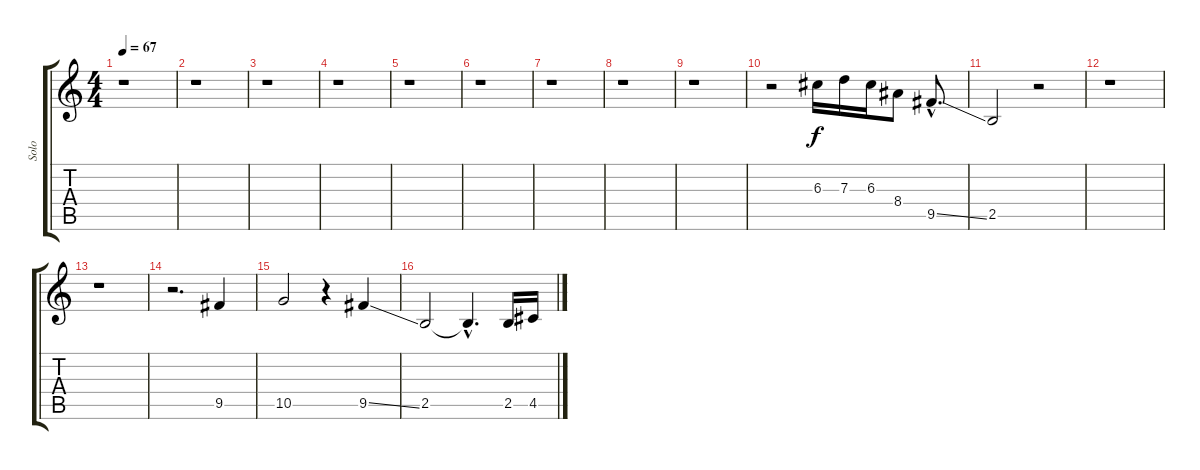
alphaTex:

\track ("Solo" "Solo") {instrument overdrivenguitar}
\staff {score tabs}
\tuning (E4 B3 G3 D3 A2 E2) {hide}
\ts (4 4)
\tempo 67
\clef g2
\ks c
r.1{dy f instrument overdrivenguitar} |
r.1 |
r.1 |
r.1 |
r.1 |
r.1 |
r.1 |
r.1 |
r.1 |
r.2 6.3.16 7.3.16 6.3.16 8.4.8 9.5{ss hac}.8{d} |
2.5.2 r.2 |
r.1 |
r.1 |
r.2{d} 9.5.4 |
10.5.2 r.4 9.5{ss}.4 |
2.5.2 2.5{hac t}.4{d} 2.5.16 4.5.16
